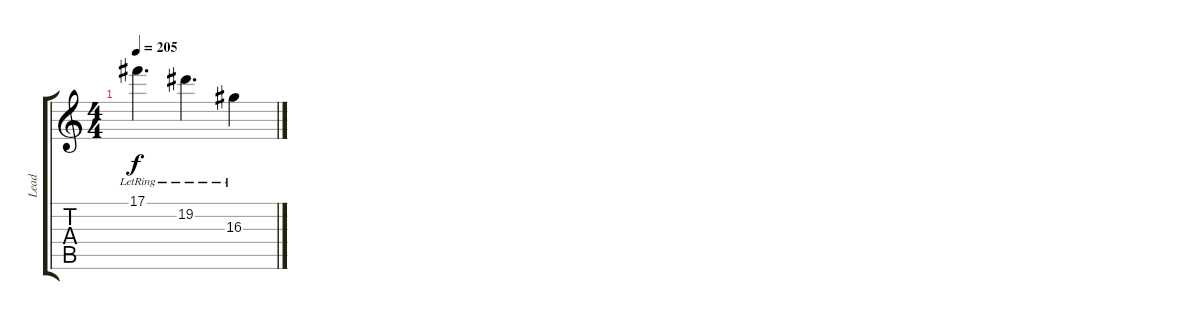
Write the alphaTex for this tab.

\track ("Lead" "Lead") {instrument distortionguitar}
\staff {score tabs}
\tuning (Db4 Ab3 E3 B2 Gb2 Db2) {hide}
\ts (4 4)
\tempo 205
\clef g2
\ks c
17.1{lr}.4{d dy f} 19.2{lr}.4{d} 16.3{lr}.4
